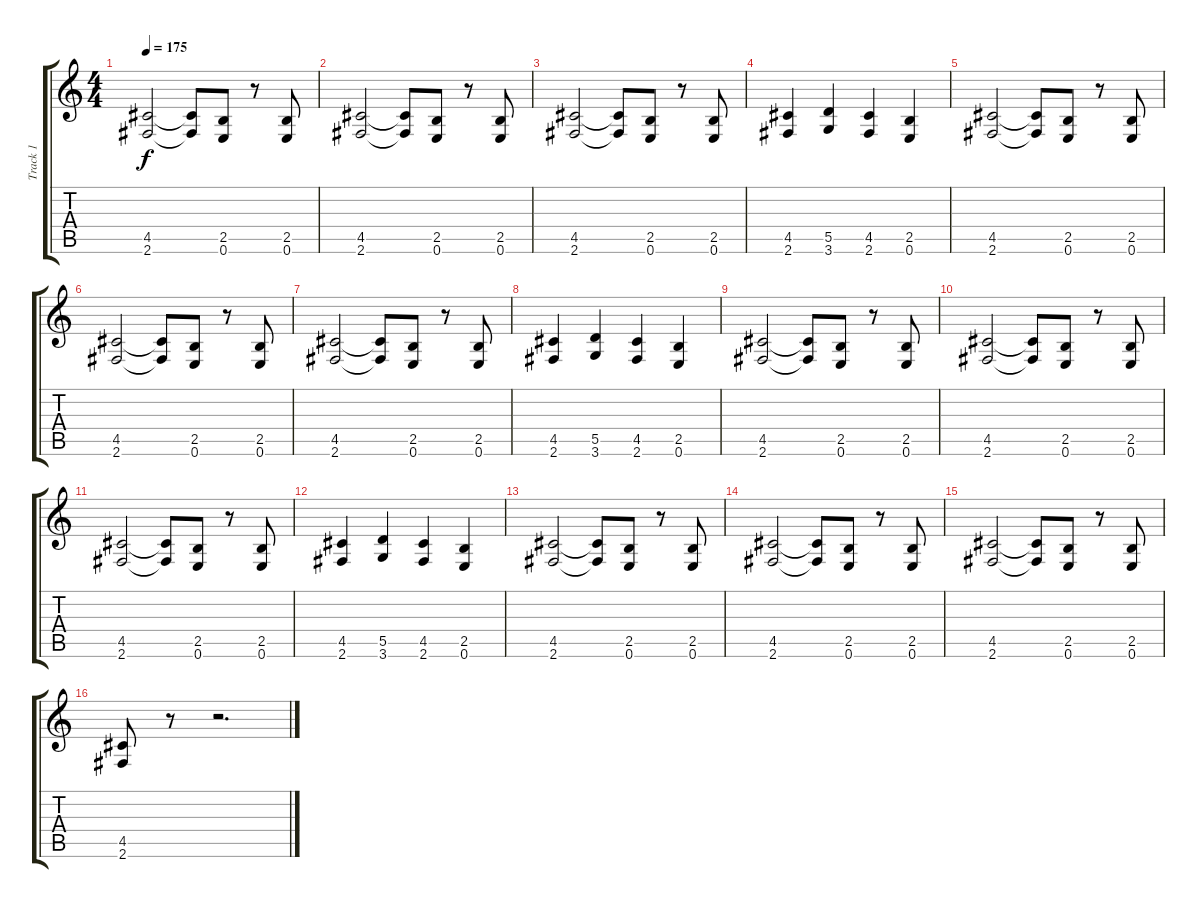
\track ("Track 1" "Track 1") {instrument distortionguitar}
\staff {score tabs}
\tuning (E4 B3 G3 D3 A2 E2) {hide}
\ts (4 4)
\tempo 175
\clef g2
\ks c
(4.5 2.6).2{dy f instrument distortionguitar} (4.5{t} 2.6{t}).8 (2.5 0.6).8 r.8 (2.5 0.6).8 |
(4.5 2.6).2 (4.5{t} 2.6{t}).8 (2.5 0.6).8 r.8 (2.5 0.6).8 |
(4.5 2.6).2 (4.5{t} 2.6{t}).8 (2.5 0.6).8 r.8 (2.5 0.6).8 |
(4.5 2.6).4 (5.5 3.6).4 (4.5 2.6).4 (2.5 0.6).4 |
(4.5 2.6).2 (4.5{t} 2.6{t}).8 (2.5 0.6).8 r.8 (2.5 0.6).8 |
(4.5 2.6).2 (4.5{t} 2.6{t}).8 (2.5 0.6).8 r.8 (2.5 0.6).8 |
(4.5 2.6).2 (4.5{t} 2.6{t}).8 (2.5 0.6).8 r.8 (2.5 0.6).8 |
(4.5 2.6).4 (5.5 3.6).4 (4.5 2.6).4 (2.5 0.6).4 |
(4.5 2.6).2 (4.5{t} 2.6{t}).8 (2.5 0.6).8 r.8 (2.5 0.6).8 |
(4.5 2.6).2 (4.5{t} 2.6{t}).8 (2.5 0.6).8 r.8 (2.5 0.6).8 |
(4.5 2.6).2 (4.5{t} 2.6{t}).8 (2.5 0.6).8 r.8 (2.5 0.6).8 |
(4.5 2.6).4 (5.5 3.6).4 (4.5 2.6).4 (2.5 0.6).4 |
(4.5 2.6).2 (4.5{t} 2.6{t}).8 (2.5 0.6).8 r.8 (2.5 0.6).8 |
(4.5 2.6).2 (4.5{t} 2.6{t}).8 (2.5 0.6).8 r.8 (2.5 0.6).8 |
(4.5 2.6).2 (4.5{t} 2.6{t}).8 (2.5 0.6).8 r.8 (2.5 0.6).8 |
(4.5 2.6).8 r.8 r.2{d}
